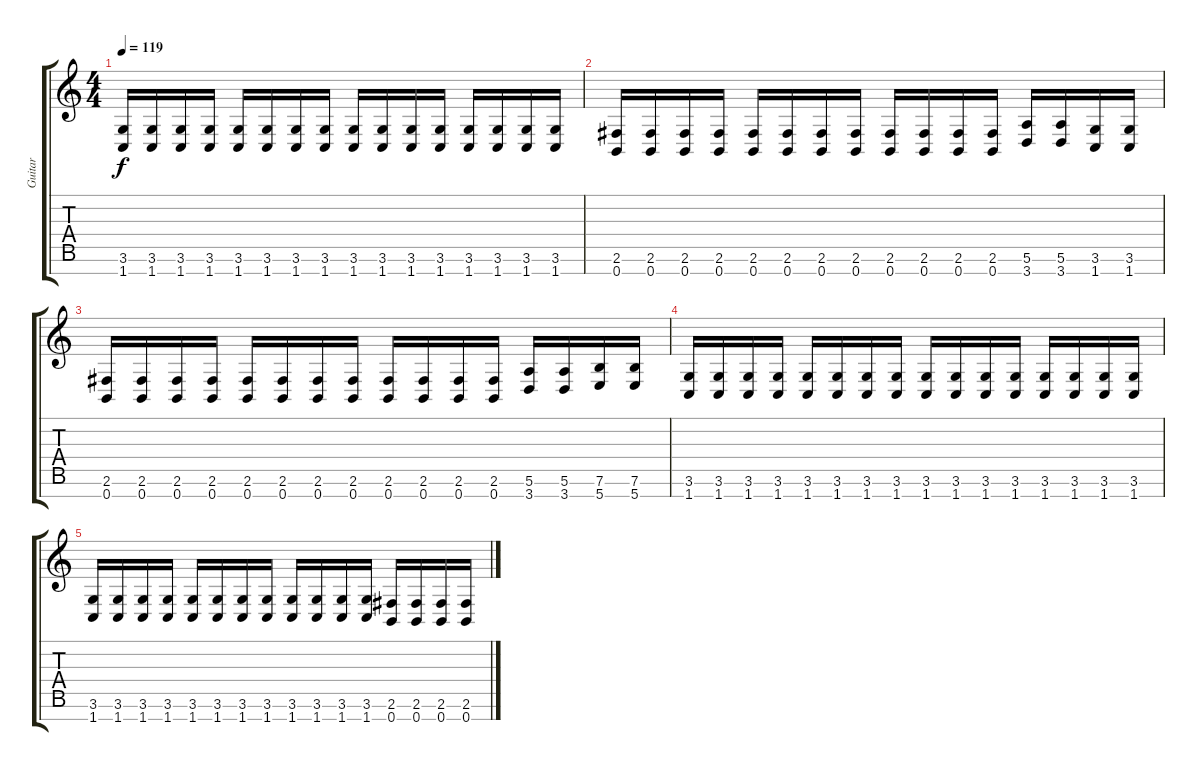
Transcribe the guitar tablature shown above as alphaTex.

\track ("Guitar" "Guitar") {instrument distortionguitar}
\staff {score tabs}
\tuning (E4 B3 G3 D3 A2 E2 B1) {hide}
\ts (4 4)
\tempo 119
\clef g2
\ks c
(3.6 1.7).16{dy f} (3.6 1.7).16 (3.6 1.7).16 (3.6 1.7).16 (3.6 1.7).16 (3.6 1.7).16 (3.6 1.7).16 (3.6 1.7).16 (3.6 1.7).16 (3.6 1.7).16 (3.6 1.7).16 (3.6 1.7).16 (3.6 1.7).16 (3.6 1.7).16 (3.6 1.7).16 (3.6 1.7).16 |
(2.6 0.7).16 (2.6 0.7).16 (2.6 0.7).16 (2.6 0.7).16 (2.6 0.7).16 (2.6 0.7).16 (2.6 0.7).16 (2.6 0.7).16 (2.6 0.7).16 (2.6 0.7).16 (2.6 0.7).16 (2.6 0.7).16 (5.6 3.7).16 (5.6 3.7).16 (3.6 1.7).16 (3.6 1.7).16 |
(2.6 0.7).16 (2.6 0.7).16 (2.6 0.7).16 (2.6 0.7).16 (2.6 0.7).16 (2.6 0.7).16 (2.6 0.7).16 (2.6 0.7).16 (2.6 0.7).16 (2.6 0.7).16 (2.6 0.7).16 (2.6 0.7).16 (5.6 3.7).16 (5.6 3.7).16 (7.6 5.7).16 (7.6 5.7).16 |
(3.6 1.7).16 (3.6 1.7).16 (3.6 1.7).16 (3.6 1.7).16 (3.6 1.7).16 (3.6 1.7).16 (3.6 1.7).16 (3.6 1.7).16 (3.6 1.7).16 (3.6 1.7).16 (3.6 1.7).16 (3.6 1.7).16 (3.6 1.7).16 (3.6 1.7).16 (3.6 1.7).16 (3.6 1.7).16 |
(3.6 1.7).16 (3.6 1.7).16 (3.6 1.7).16 (3.6 1.7).16 (3.6 1.7).16 (3.6 1.7).16 (3.6 1.7).16 (3.6 1.7).16 (3.6 1.7).16 (3.6 1.7).16 (3.6 1.7).16 (3.6 1.7).16 (2.6 0.7).16 (2.6 0.7).16 (2.6 0.7).16 (2.6 0.7).16
